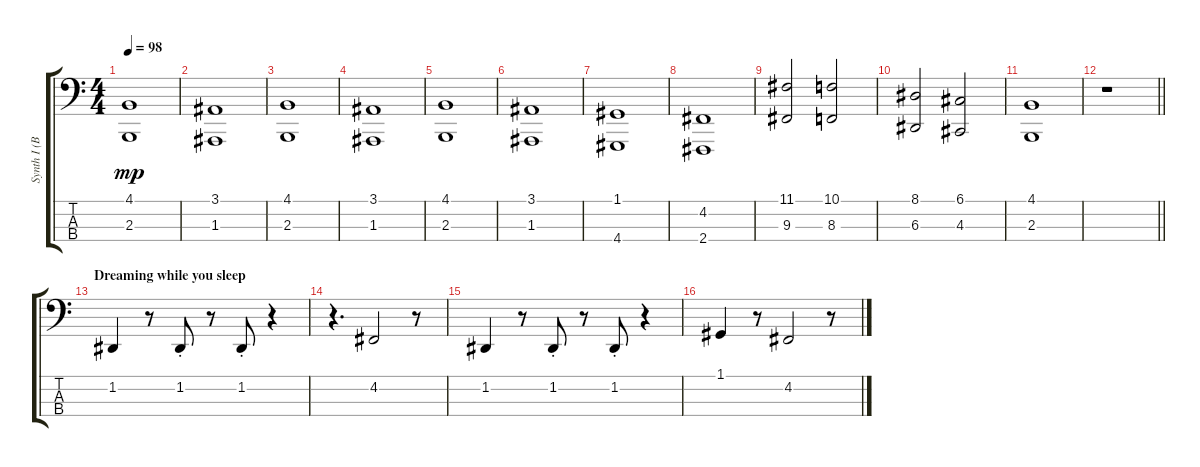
\track ("Synth I (Banks)" "Synth I (B") {instrument brasssection}
\staff {score tabs}
\tuning (G2 D2 A1 E1) {hide}
\ts (4 4)
\tempo 98
\clef f4
\ks c
(4.1 2.3).1{dy mp} |
(3.1 1.3).1 |
(4.1 2.3).1 |
(3.1 1.3).1 |
(4.1 2.3).1 |
(3.1 1.3).1 |
(1.1 4.4).1 |
(4.2 2.4).1 |
(11.1 9.3).2 (10.1 8.3).2 |
(8.1 6.3).2 (6.1 4.3).2 |
(4.1 2.3).1 |
\barLineRight lightlight
r.1 |
\section ("" "Dreaming while you sleep")
1.2.4 r.8 1.2{st}.8 r.8 1.2{st}.8 r.4 |
r.4{d} 4.2.2 r.8 |
1.2.4 r.8 1.2{st}.8 r.8 1.2{st}.8 r.4 |
1.1.4 r.8 4.2.2 r.8
